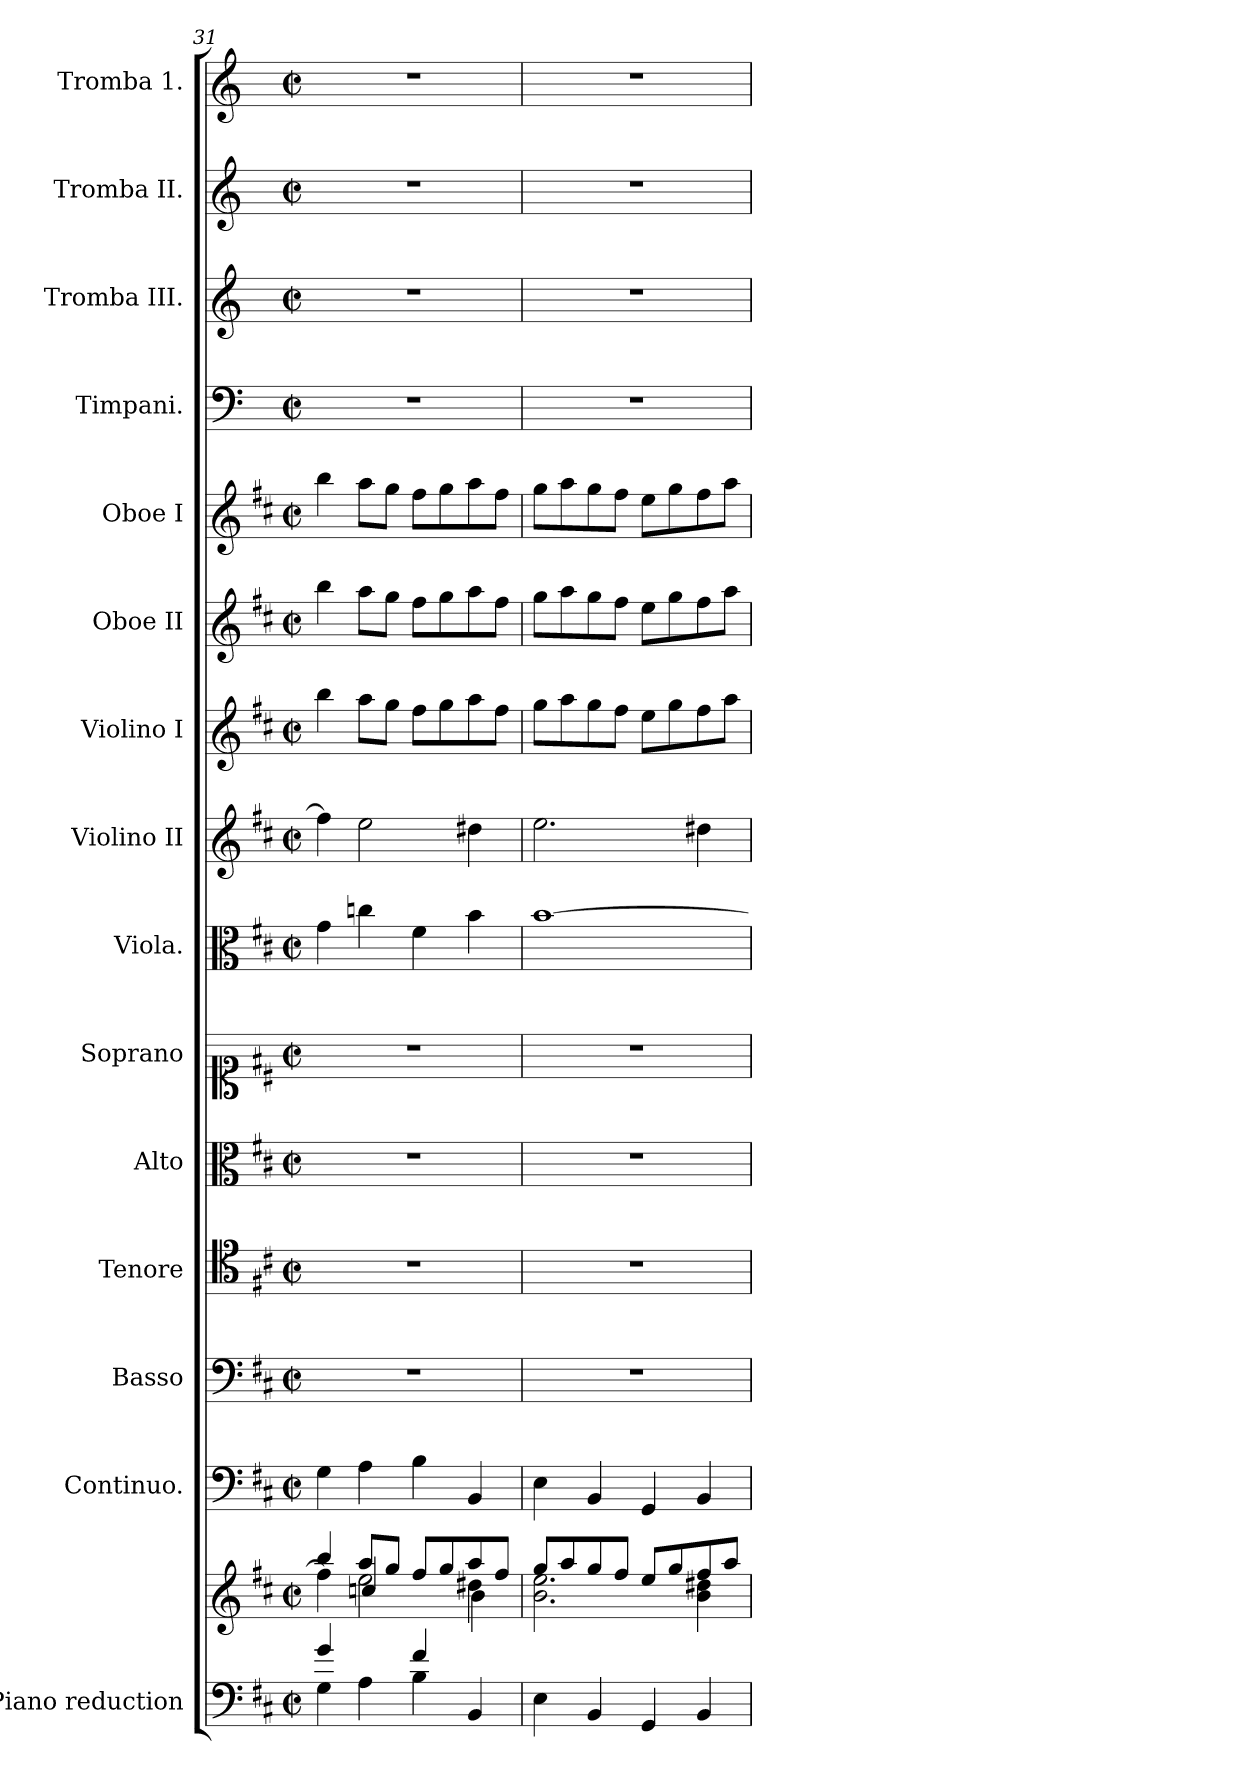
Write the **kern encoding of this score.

**kern	**kern	**kern	**kern	**kern	**kern	**kern	**kern	**kern	**kern	**kern	**kern	**kern	**kern	**kern	**kern
*part15	*part15	*part14	*part13	*part12	*part11	*part10	*part9	*part8	*part7	*part6	*part5	*part4	*part3	*part2	*part1
*staff16	*staff15	*staff14	*staff13	*staff12	*staff11	*staff10	*staff9	*staff8	*staff7	*staff6	*staff5	*staff4	*staff3	*staff2	*staff1
*I"Piano reduction	*	*I"Continuo.	*I"Basso	*I"Tenore	*I"Alto	*I"Soprano	*I"Viola.	*I"Violino II	*I"Violino I	*I"Oboe II	*I"Oboe I	*I"Timpani.	*I"Tromba III.	*I"Tromba II.	*I"Tromba 1.
*I'Pno	*	*	*	*	*	*	*I'Vla	*	*I'Vln	*I'Ob	*I'Ob	*I'Timp	*	*	*
!!LO:PB:g=z
*clefF4	*clefG2	*clefF4	*clefF4	*clefC4	*clefC3	*clefC1	*clefC3	*clefG2	*clefG2	*clefG2	*clefG2	*clefF4	*clefG2	*clefG2	*clefG2
*	*	*	*	*	*	*	*	*	*	*	*	*ITrd-1c-2	*ITrd-1c-2	*ITrd-1c-2	*ITrd-1c-2
*k[f#c#]	*k[f#c#]	*k[f#c#]	*k[f#c#]	*k[f#c#]	*k[f#c#]	*k[f#c#]	*k[f#c#]	*k[f#c#]	*k[f#c#]	*k[f#c#]	*k[f#c#]	*k[f#c#]	*k[f#c#]	*k[f#c#]	*k[f#c#]
*M2/2	*M2/2	*M2/2	*M2/2	*M2/2	*M2/2	*M2/2	*M2/2	*M2/2	*M2/2	*M2/2	*M2/2	*M2/2	*M2/2	*M2/2	*M2/2
*met(c|)	*met(c|)	*met(c|)	*met(c|)	*met(c|)	*met(c|)	*met(c|)	*met(c|)	*met(c|)	*met(c|)	*met(c|)	*met(c|)	*met(c|)	*met(c|)	*met(c|)	*met(c|)
=31	=31	=31	=31	=31	=31	=31	=31	=31	=31	=31	=31	=31	=31	=31	=31
*^	*^	*	*	*	*	*	*	*	*	*	*	*	*	*	*
*	*	*	*^	*	*	*	*	*	*	*	*	*	*	*	*	*	*
4g/	4G\	4bb/	4ff#\]	4ryy	4G\	1r	1r	1r	1r	4g\	4ff#\]	4bb\	4bb\	4bb\	1r	1r	1r	1r
4ryy	4A\	8aa/L	2ee\	4ccn/	4A\	.	.	.	.	4ccn\	2ee\	8aa\L	8aa\L	8aa\L	.	.	.	.
.	.	8gg/J	.	.	.	.	.	.	.	.	.	8gg\J	8gg\J	8gg\J	.	.	.	.
4f#/	4B\	8ff#/L	.	4ryy	4B\	.	.	.	.	4f#\	.	8ff#\L	8ff#\L	8ff#\L	.	.	.	.
.	.	8gg/	.	.	.	.	.	.	.	.	.	8gg\	8gg\	8gg\	.	.	.	.
4ryy	4BB/	8aa/	4dd#X\	4b\	4BB/	.	.	.	.	4b\	4dd#X\	8aa\	8aa\	8aa\	.	.	.	.
.	.	8ff#/J	.	.	.	.	.	.	.	.	.	8ff#\J	8ff#\J	8ff#\J	.	.	.	.
*v	*v	*	*	*	*	*	*	*	*	*	*	*	*	*	*	*	*	*
*	*	*v	*v	*	*	*	*	*	*	*	*	*	*	*	*	*	*
=32	=32	=32	=32	=32	=32	=32	=32	=32	=32	=32	=32	=32	=32	=32	=32	=32
4E\	8gg/L	2.b\ 2.ee\	4E\	1r	1r	1r	1r	[1b	2.ee\	8gg\L	8gg\L	8gg\L	1r	1r	1r	1r
.	8aa/	.	.	.	.	.	.	.	.	8aa\	8aa\	8aa\	.	.	.	.
4BB/	8gg/	.	4BB/	.	.	.	.	.	.	8gg\	8gg\	8gg\	.	.	.	.
.	8ff#/J	.	.	.	.	.	.	.	.	8ff#\J	8ff#\J	8ff#\J	.	.	.	.
4GG/	8ee/L	.	4GG/	.	.	.	.	.	.	8ee\L	8ee\L	8ee\L	.	.	.	.
.	8gg/	.	.	.	.	.	.	.	.	8gg\	8gg\	8gg\	.	.	.	.
4BB/	8ff#/	4b\ 4dd#X\	4BB/	.	.	.	.	.	4dd#X\	8ff#\	8ff#\	8ff#\	.	.	.	.
.	8aa/J	.	.	.	.	.	.	.	.	8aa\J	8aa\J	8aa\J	.	.	.	.
*	*v	*v	*	*	*	*	*	*	*	*	*	*	*	*	*	*
=	=	=	=	=	=	=	=	=	=	=	=	=	=	=	=
*-	*-	*-	*-	*-	*-	*-	*-	*-	*-	*-	*-	*-	*-	*-	*-
